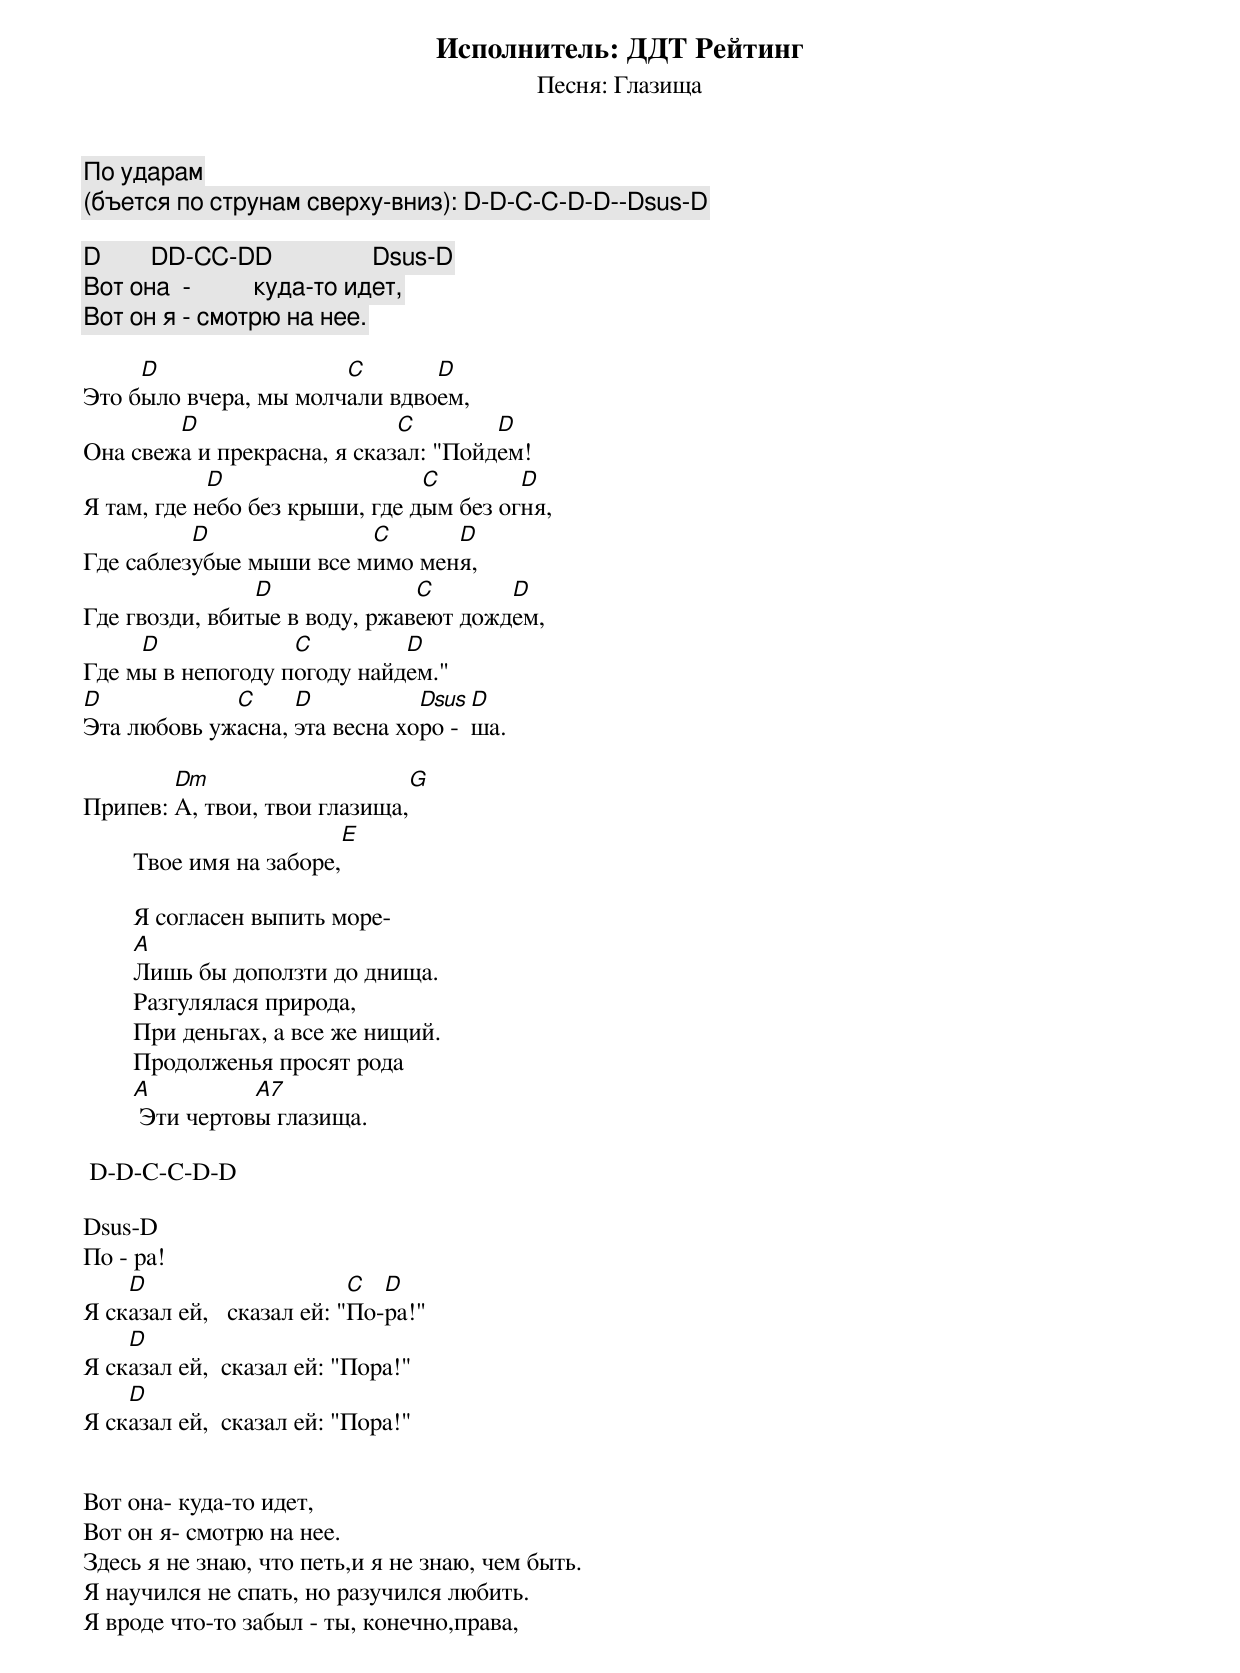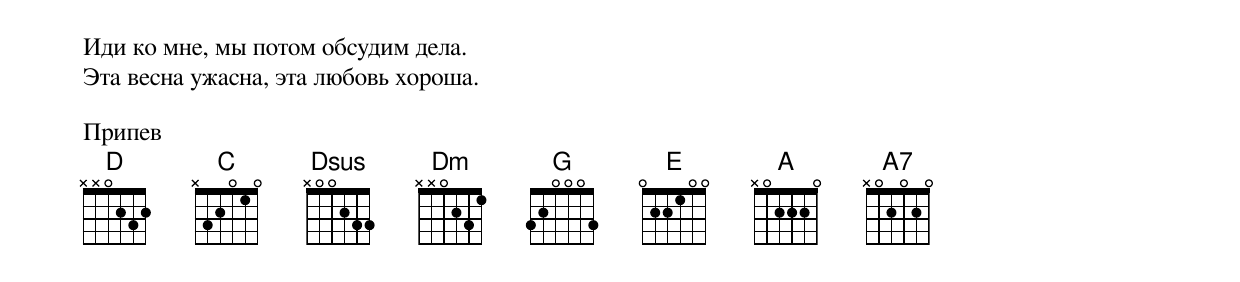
Исполнитель: ДДТ Рейтинг
Песня: Глазища

Проигрыш D-C-D-Dsus-D   (Dsus=x00233)
По ударам
(бъется по струнам сверху-вниз): D-D-C-C-D-D--Dsus-D

D        DD-CC-DD                Dsus-D
Вот она  -          куда-то идет,
Вот он я - смотрю на нее.

     D                 C       D
Это было вчера, мы молчали вдвоем,
        D                    C        D
Она свежа и прекрасна, я сказал: "Пойдем!
            D                   C        D
Я там, где небо без крыши, где дым без огня,
          D              C      D
Где саблезубые мыши все мимо меня,
                D              C       D
Где гвозди, вбитые в воду, ржавеют дождем,
     D             C         D
Где мы в непогоду погоду найдем."
D            C     D           Dsus D
Эта любовь ужасна, эта весна хоро - ша.

        Dm                     G
Припев: А, твои, твои глазища,
                               E
        Твое имя на заборе,

        Я согласен выпить море-
        A
        Лишь бы доползти до днища.
        Разгулялася природа,
        При деньгах, а все же нищий.
        Продолженья просят рода
        A          A7
         Эти чертовы глазища.

 D-D-C-C-D-D

Dsus-D
По - ра!
    D                      C  D
Я сказал ей,   сказал ей: "По-ра!"
    D
Я сказал ей,  сказал ей: "Пора!"
    D
Я сказал ей,  сказал ей: "Пора!"


Вот она- куда-то идет,
Вот он я- смотрю на нее.
Здесь я не знаю, что петь,и я не знаю, чем быть.
Я научился не спать, но разучился любить.
Я вроде что-то забыл - ты, конечно,права,
Иди ко мне, мы потом обсудим дела.
Эта весна ужасна, эта любовь хороша.

Припев
